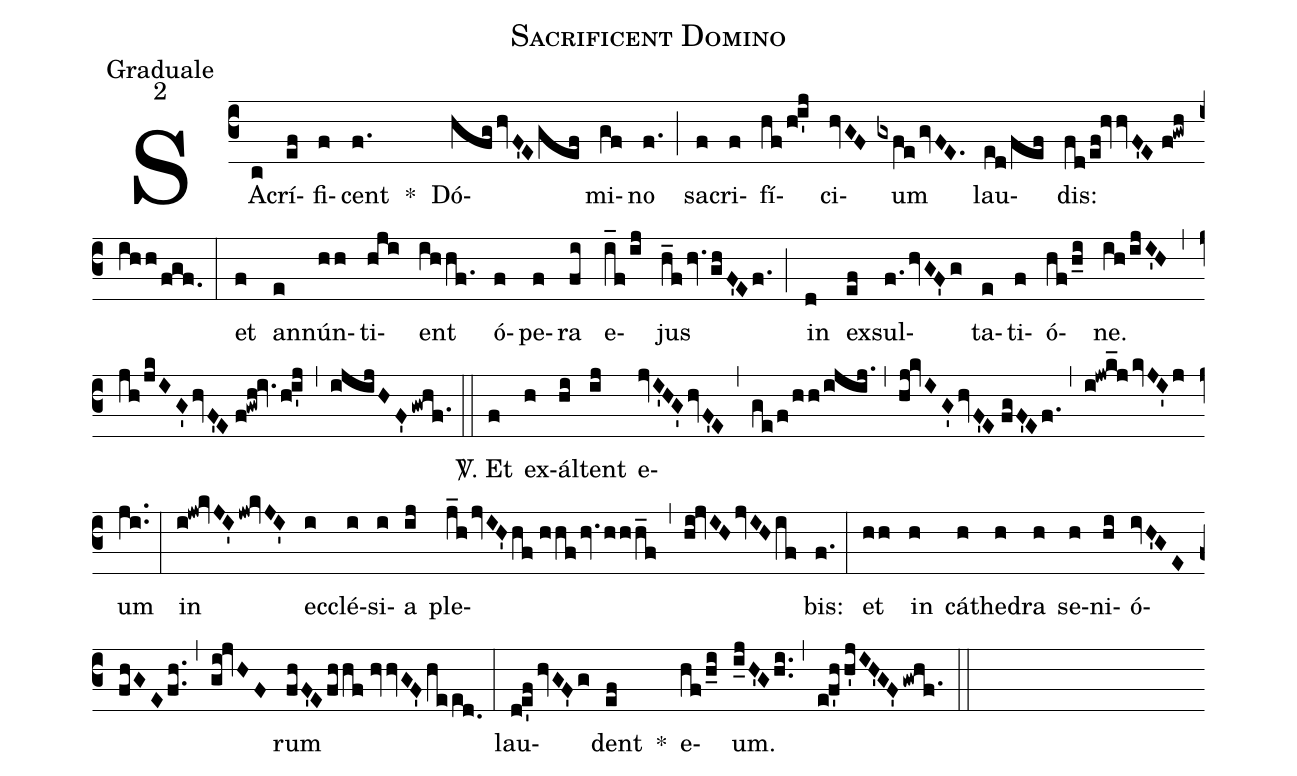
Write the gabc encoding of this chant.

name: Sacrificent Domino;
office-part: Graduale;
mode: 2;
%%
(c3) SA(c)crí(ef)fi(f)cent(f.) *() Dó(hfghvF'Egef)mi(gf)no(f.) (;) sa(f)cri(f)fí(hf/hi'j)ci(hvGF)um(gxfegvFE.) lau(ed/fef)dis:(fd/ef!hvvF'E//f!gwh/ihh/fgf.) (:)
et(f) an(e)nún(hh)ti(hji)ent(ihhf.) ó(f)pe(f)ra(fi) e(i_f/ij)jus(h_fhv.ghF'Ef.) (;) in(d) ex(ef)sul(f.hvGF'g)ta(e)ti(f)ó(hf/h_i)ne.(ih/ijI'H) (,) (jh/jkIG'hvF'E//f!gwh!iv.hi'j) (,) (ijijHF'gwhf.1) (::)
<sp>V/</sp>. Et(f) ex(h)ál(hi)tent(ij) e(jvI'HG'hvF'E)(,)(ge/f/hh/ijij.)(,)(hj!kvIG'hvF'E//fgF'Ef.)(,)(i!jwk_jkvJI'j)um(ji..) (:)
in(i!jw!kvJI'jw!kvJI') ec(i)clé(i)si(i)a(ij) ple(j_hjvIH'hf//hhfhv.hhh_f)(,)(hi!jvIHjvIHif)bis:(f.) (:)
et(hh) in(h) cá(h)the(h)dra(h) se(h)ni(hi)ó(ivH'GE//fhGEfh..)(,)(gi!jvHF)rum(fhF'Efhhf//hvvGF'heed.0) (:)
lau(de'fhvGF'g)dent(ef) *() e(hf/h_i)um.(i_jH'Ghi..) (,) (ef'hh'jIH'GF'gwhf.1) (::)
